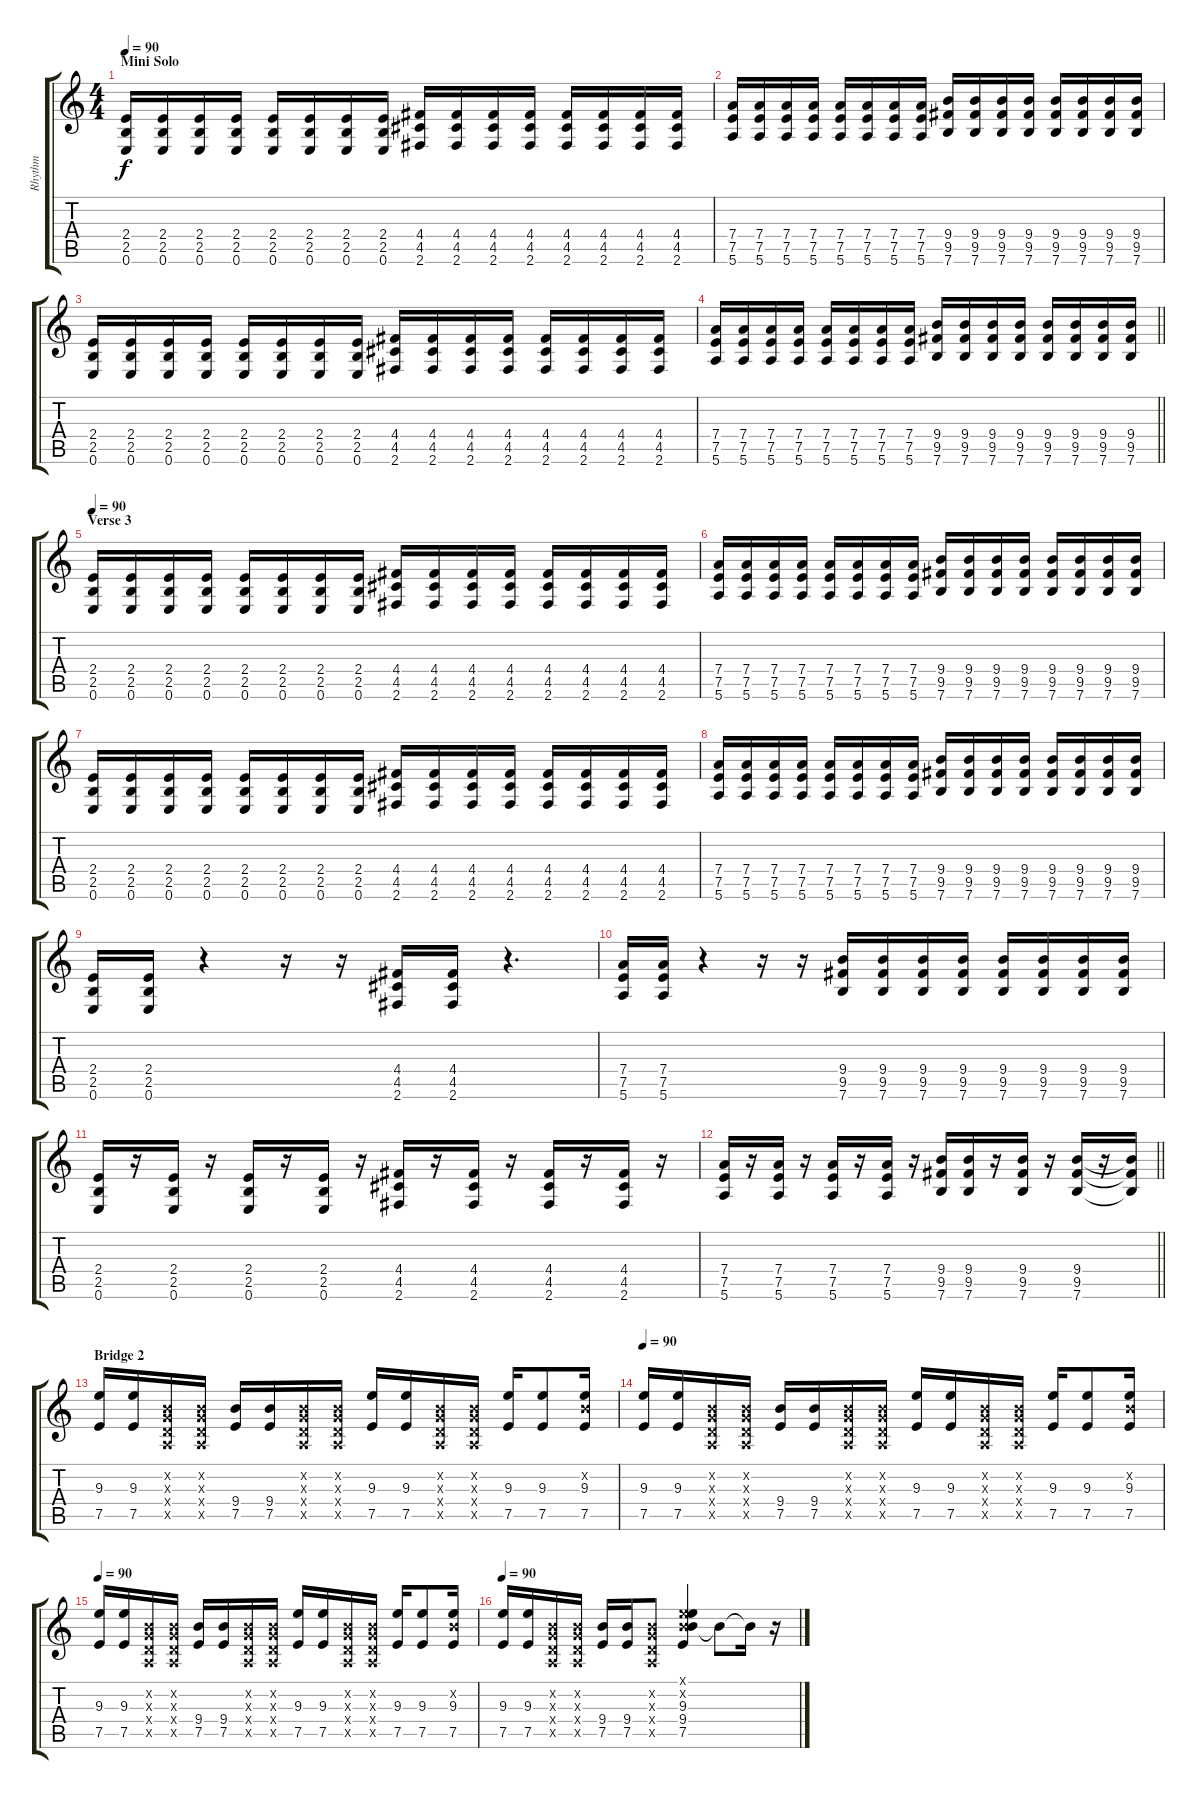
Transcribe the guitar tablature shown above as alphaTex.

\track ("Rhythm" "Rhythm") {instrument electricguitarmuted}
\staff {score tabs}
\tuning (E4 B3 G3 D3 A2 E2) {hide}
\ts (4 4)
\section ("" "Mini Solo")
\tempo 90
\clef g2
\ks c
(2.4 2.5 0.6).16{dy f} (2.4 2.5 0.6).16 (2.4 2.5 0.6).16 (2.4 2.5 0.6).16 (2.4 2.5 0.6).16 (2.4 2.5 0.6).16 (2.4 2.5 0.6).16 (2.4 2.5 0.6).16 (4.4 4.5 2.6).16 (4.4 4.5 2.6).16 (4.4 4.5 2.6).16 (4.4 4.5 2.6).16 (4.4 4.5 2.6).16 (4.4 4.5 2.6).16 (4.4 4.5 2.6).16 (4.4 4.5 2.6).16 |
(7.4 7.5 5.6).16 (7.4 7.5 5.6).16 (7.4 7.5 5.6).16 (7.4 7.5 5.6).16 (7.4 7.5 5.6).16 (7.4 7.5 5.6).16 (7.4 7.5 5.6).16 (7.4 7.5 5.6).16 (9.4 9.5 7.6).16 (9.4 9.5 7.6).16 (9.4 9.5 7.6).16 (9.4 9.5 7.6).16 (9.4 9.5 7.6).16 (9.4 9.5 7.6).16 (9.4 9.5 7.6).16 (9.4 9.5 7.6).16 |
(2.4 2.5 0.6).16 (2.4 2.5 0.6).16 (2.4 2.5 0.6).16 (2.4 2.5 0.6).16 (2.4 2.5 0.6).16 (2.4 2.5 0.6).16 (2.4 2.5 0.6).16 (2.4 2.5 0.6).16 (4.4 4.5 2.6).16 (4.4 4.5 2.6).16 (4.4 4.5 2.6).16 (4.4 4.5 2.6).16 (4.4 4.5 2.6).16 (4.4 4.5 2.6).16 (4.4 4.5 2.6).16 (4.4 4.5 2.6).16 |
\barLineRight lightlight
(7.4 7.5 5.6).16 (7.4 7.5 5.6).16 (7.4 7.5 5.6).16 (7.4 7.5 5.6).16 (7.4 7.5 5.6).16 (7.4 7.5 5.6).16 (7.4 7.5 5.6).16 (7.4 7.5 5.6).16 (9.4 9.5 7.6).16 (9.4 9.5 7.6).16 (9.4 9.5 7.6).16 (9.4 9.5 7.6).16 (9.4 9.5 7.6).16 (9.4 9.5 7.6).16 (9.4 9.5 7.6).16 (9.4 9.5 7.6).16 |
\section ("" "Verse 3")
\tempo 90
(2.4 2.5 0.6).16 (2.4 2.5 0.6).16 (2.4 2.5 0.6).16 (2.4 2.5 0.6).16 (2.4 2.5 0.6).16 (2.4 2.5 0.6).16 (2.4 2.5 0.6).16 (2.4 2.5 0.6).16 (4.4 4.5 2.6).16 (4.4 4.5 2.6).16 (4.4 4.5 2.6).16 (4.4 4.5 2.6).16 (4.4 4.5 2.6).16 (4.4 4.5 2.6).16 (4.4 4.5 2.6).16 (4.4 4.5 2.6).16 |
(7.4 7.5 5.6).16 (7.4 7.5 5.6).16 (7.4 7.5 5.6).16 (7.4 7.5 5.6).16 (7.4 7.5 5.6).16 (7.4 7.5 5.6).16 (7.4 7.5 5.6).16 (7.4 7.5 5.6).16 (9.4 9.5 7.6).16 (9.4 9.5 7.6).16 (9.4 9.5 7.6).16 (9.4 9.5 7.6).16 (9.4 9.5 7.6).16 (9.4 9.5 7.6).16 (9.4 9.5 7.6).16 (9.4 9.5 7.6).16 |
(2.4 2.5 0.6).16 (2.4 2.5 0.6).16 (2.4 2.5 0.6).16 (2.4 2.5 0.6).16 (2.4 2.5 0.6).16 (2.4 2.5 0.6).16 (2.4 2.5 0.6).16 (2.4 2.5 0.6).16 (4.4 4.5 2.6).16 (4.4 4.5 2.6).16 (4.4 4.5 2.6).16 (4.4 4.5 2.6).16 (4.4 4.5 2.6).16 (4.4 4.5 2.6).16 (4.4 4.5 2.6).16 (4.4 4.5 2.6).16 |
(7.4 7.5 5.6).16 (7.4 7.5 5.6).16 (7.4 7.5 5.6).16 (7.4 7.5 5.6).16 (7.4 7.5 5.6).16 (7.4 7.5 5.6).16 (7.4 7.5 5.6).16 (7.4 7.5 5.6).16 (9.4 9.5 7.6).16 (9.4 9.5 7.6).16 (9.4 9.5 7.6).16 (9.4 9.5 7.6).16 (9.4 9.5 7.6).16 (9.4 9.5 7.6).16 (9.4 9.5 7.6).16 (9.4 9.5 7.6).16 |
(2.4 2.5 0.6).16 (2.4 2.5 0.6).16 r.4 r.16 r.16 (4.4 4.5 2.6).16 (4.4 4.5 2.6).16 r.4{d} |
(7.4 7.5 5.6).16 (7.4 7.5 5.6).16 r.4 r.16 r.16 (9.4 9.5 7.6).16 (9.4 9.5 7.6).16 (9.4 9.5 7.6).16 (9.4 9.5 7.6).16 (9.4 9.5 7.6).16 (9.4 9.5 7.6).16 (9.4 9.5 7.6).16 (9.4 9.5 7.6).16 |
(2.4 2.5 0.6).16 r.16 (2.4 2.5 0.6).16 r.16 (2.4 2.5 0.6).16 r.16 (2.4 2.5 0.6).16 r.16 (4.4 4.5 2.6).16 r.16 (4.4 4.5 2.6).16 r.16 (4.4 4.5 2.6).16 r.16 (4.4 4.5 2.6).16 r.16 |
\barLineRight lightlight
(7.4 7.5 5.6).16 r.16 (7.4 7.5 5.6).16 r.16 (7.4 7.5 5.6).16 r.16 (7.4 7.5 5.6).16 r.16 (9.4 9.5 7.6).16 (9.4 9.5 7.6).16 r.16 (9.4 9.5 7.6).16 r.16 (9.4 9.5 7.6).16 r.16 (9.4{t} 9.5{t} 7.6{t}).16 |
\section ("" "Bridge 2")
(9.3 7.5).16{instrument distortionguitar} (9.3 7.5).16 (0.2{x} 0.3{x} 0.4{x} 0.5{x}).16 (0.2{x} 0.3{x} 0.4{x} 0.5{x}).16 (9.4 7.5).16 (9.4 7.5).16 (0.2{x} 0.3{x} 0.4{x} 0.5{x}).16 (0.2{x} 0.3{x} 0.4{x} 0.5{x}).16 (9.3 7.5).16 (9.3 7.5).16 (0.2{x} 0.3{x} 0.4{x} 0.5{x}).16 (0.2{x} 0.3{x} 0.4{x} 0.5{x}).16 (9.3 7.5).16 (9.3 7.5).8 (0.2{x} 9.3 7.5).16 |
\tempo 90
(9.3 7.5).16 (9.3 7.5).16 (0.2{x} 0.3{x} 0.4{x} 0.5{x}).16 (0.2{x} 0.3{x} 0.4{x} 0.5{x}).16 (9.4 7.5).16 (9.4 7.5).16 (0.2{x} 0.3{x} 0.4{x} 0.5{x}).16 (0.2{x} 0.3{x} 0.4{x} 0.5{x}).16 (9.3 7.5).16 (9.3 7.5).16 (0.2{x} 0.3{x} 0.4{x} 0.5{x}).16 (0.2{x} 0.3{x} 0.4{x} 0.5{x}).16 (9.3 7.5).16 (9.3 7.5).8 (0.2{x} 9.3 7.5).16 |
\tempo 90
(9.3 7.5).16 (9.3 7.5).16 (0.2{x} 0.3{x} 0.4{x} 0.5{x}).16 (0.2{x} 0.3{x} 0.4{x} 0.5{x}).16 (9.4 7.5).16 (9.4 7.5).16 (0.2{x} 0.3{x} 0.4{x} 0.5{x}).16 (0.2{x} 0.3{x} 0.4{x} 0.5{x}).16 (9.3 7.5).16 (9.3 7.5).16 (0.2{x} 0.3{x} 0.4{x} 0.5{x}).16 (0.2{x} 0.3{x} 0.4{x} 0.5{x}).16 (9.3 7.5).16 (9.3 7.5).8 (0.2{x} 9.3 7.5).16 |
\tempo 90
(9.3 7.5).16 (9.3 7.5).16 (0.2{x} 0.3{x} 0.4{x} 0.5{x}).16 (0.2{x} 0.3{x} 0.4{x} 0.5{x}).16 (9.4 7.5).16 (9.4 7.5).16 (0.2{x} 0.3{x} 0.4{x} 0.5{x}).8 (0.1{x} 0.2{x} 9.3 9.4 7.5).4 9.4{t}.8 9.4{t}.16 r.16
